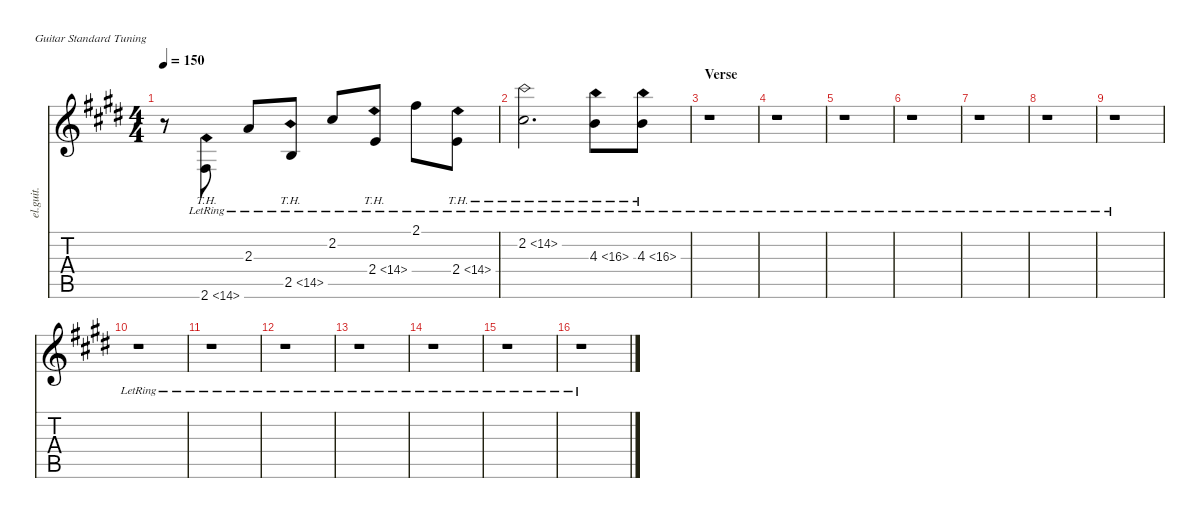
\defaultSystemsLayout 4
\hideDynamics
\bracketExtendMode nobrackets
\otherSystemsTrackNameOrientation horizontal
\track ("Guitar IV - A. Summers" "el.guit.") {instrument electricguitarclean}
\staff {score tabs}
\tuning (E4 B3 G3 D3 A2 E2)
\ts (4 4)
\tempo 150
\clef g2
\ks c#minor
r.8{dy mf beam Down} 2.6{th 12 lr acc #}.8{beam Up} 2.3{lr acc forcenatural}.8{beam Up} 2.5{th 12 lr acc forcenatural}.8{beam Up} 2.2{lr acc #}.8{beam Up} 2.4{th 12 lr acc forcenatural}.8{beam Up} 2.1{lr acc #}.8{beam Down} 2.4{th 12 lr acc forcenatural}.8{beam Down} |
2.2{th 12 lr acc #}.2{d beam Down} 4.3{th 12 lr acc forcenatural}.8{beam Down} 4.3{th 12 lr acc forcenatural}.8{beam Down} |
\section ("" "Verse")
r.1{beam Down} |
r.1{beam Down} |
r.1{beam Down} |
r.1{beam Down} |
r.1{beam Down} |
r.1{beam Down} |
r.1{beam Down} |
r.1{beam Down} |
r.1{beam Down} |
r.1{beam Down} |
r.1{beam Down} |
r.1{beam Down} |
r.1{beam Down} |
r.1{beam Down}
